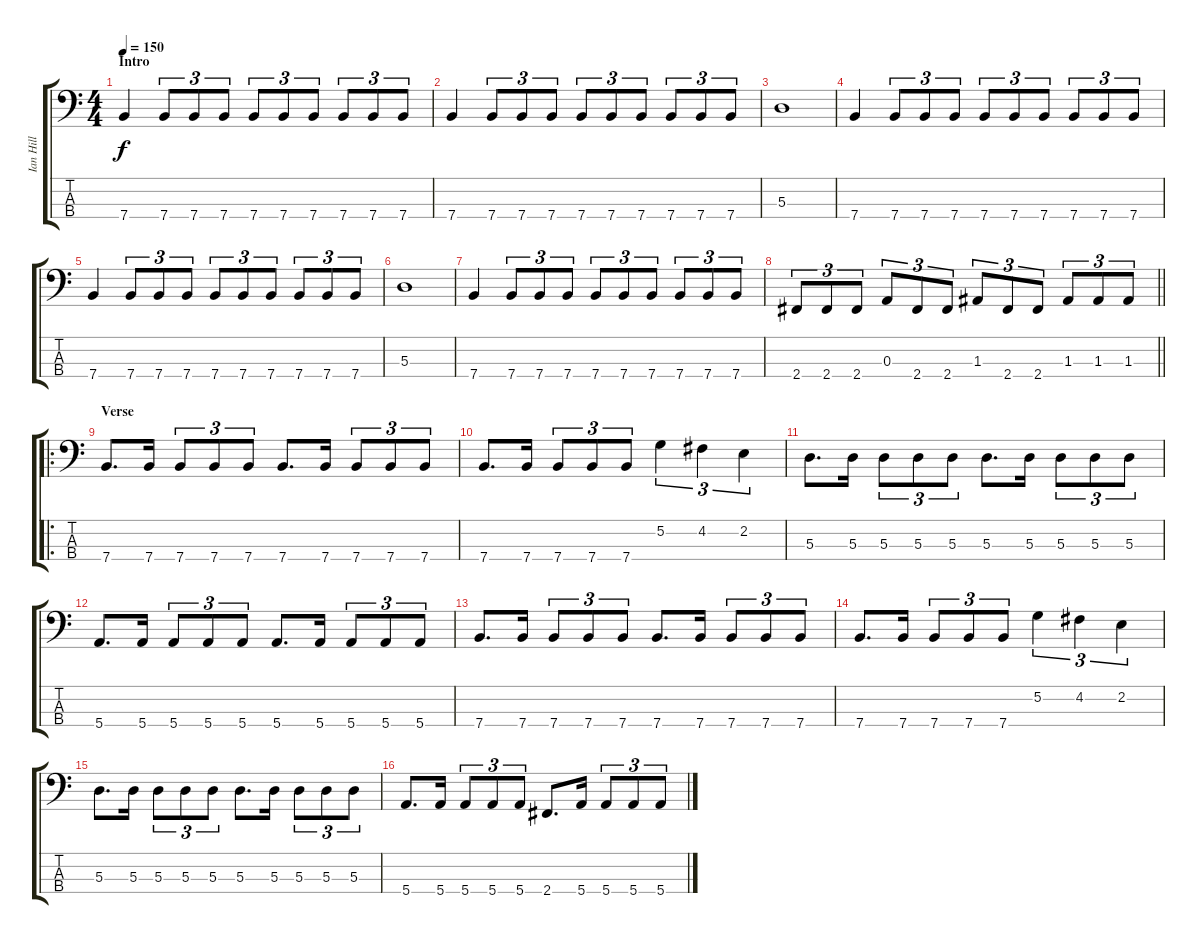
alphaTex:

\track ("Ian Hill" "Ian Hill") {instrument electricbasspick}
\staff {score tabs}
\tuning (G2 D2 A1 E1) {hide}
\ts (4 4)
\section ("" "Intro")
\tempo 150
\clef f4
\ks c
7.4.4{dy f instrument electricbasspick} 7.4.8{tu (3 2)} 7.4.8{tu (3 2)} 7.4.8{tu (3 2)} 7.4.8{tu (3 2)} 7.4.8{tu (3 2)} 7.4.8{tu (3 2)} 7.4.8{tu (3 2)} 7.4.8{tu (3 2)} 7.4.8{tu (3 2)} |
7.4.4 7.4.8{tu (3 2)} 7.4.8{tu (3 2)} 7.4.8{tu (3 2)} 7.4.8{tu (3 2)} 7.4.8{tu (3 2)} 7.4.8{tu (3 2)} 7.4.8{tu (3 2)} 7.4.8{tu (3 2)} 7.4.8{tu (3 2)} |
5.3.1 |
7.4.4 7.4.8{tu (3 2)} 7.4.8{tu (3 2)} 7.4.8{tu (3 2)} 7.4.8{tu (3 2)} 7.4.8{tu (3 2)} 7.4.8{tu (3 2)} 7.4.8{tu (3 2)} 7.4.8{tu (3 2)} 7.4.8{tu (3 2)} |
7.4.4 7.4.8{tu (3 2)} 7.4.8{tu (3 2)} 7.4.8{tu (3 2)} 7.4.8{tu (3 2)} 7.4.8{tu (3 2)} 7.4.8{tu (3 2)} 7.4.8{tu (3 2)} 7.4.8{tu (3 2)} 7.4.8{tu (3 2)} |
5.3.1 |
7.4.4 7.4.8{tu (3 2)} 7.4.8{tu (3 2)} 7.4.8{tu (3 2)} 7.4.8{tu (3 2)} 7.4.8{tu (3 2)} 7.4.8{tu (3 2)} 7.4.8{tu (3 2)} 7.4.8{tu (3 2)} 7.4.8{tu (3 2)} |
\barLineRight lightlight
2.4.8{tu (3 2)} 2.4.8{tu (3 2)} 2.4.8{tu (3 2)} 0.3.8{tu (3 2)} 2.4.8{tu (3 2)} 2.4.8{tu (3 2)} 1.3.8{tu (3 2)} 2.4.8{tu (3 2)} 2.4.8{tu (3 2)} 1.3.8{tu (3 2)} 1.3.8{tu (3 2)} 1.3.8{tu (3 2)} |
\ro
\section ("" "Verse")
7.4.8{d} 7.4.16 7.4.8{tu (3 2)} 7.4.8{tu (3 2)} 7.4.8{tu (3 2)} 7.4.8{d} 7.4.16 7.4.8{tu (3 2)} 7.4.8{tu (3 2)} 7.4.8{tu (3 2)} |
7.4.8{d} 7.4.16 7.4.8{tu (3 2)} 7.4.8{tu (3 2)} 7.4.8{tu (3 2)} 5.2.4{tu (3 2)} 4.2.4{tu (3 2)} 2.2.4{tu (3 2)} |
5.3.8{d} 5.3.16 5.3.8{tu (3 2)} 5.3.8{tu (3 2)} 5.3.8{tu (3 2)} 5.3.8{d} 5.3.16 5.3.8{tu (3 2)} 5.3.8{tu (3 2)} 5.3.8{tu (3 2)} |
5.4.8{d} 5.4.16 5.4.8{tu (3 2)} 5.4.8{tu (3 2)} 5.4.8{tu (3 2)} 5.4.8{d} 5.4.16 5.4.8{tu (3 2)} 5.4.8{tu (3 2)} 5.4.8{tu (3 2)} |
7.4.8{d} 7.4.16 7.4.8{tu (3 2)} 7.4.8{tu (3 2)} 7.4.8{tu (3 2)} 7.4.8{d} 7.4.16 7.4.8{tu (3 2)} 7.4.8{tu (3 2)} 7.4.8{tu (3 2)} |
7.4.8{d} 7.4.16 7.4.8{tu (3 2)} 7.4.8{tu (3 2)} 7.4.8{tu (3 2)} 5.2.4{tu (3 2)} 4.2.4{tu (3 2)} 2.2.4{tu (3 2)} |
5.3.8{d} 5.3.16 5.3.8{tu (3 2)} 5.3.8{tu (3 2)} 5.3.8{tu (3 2)} 5.3.8{d} 5.3.16 5.3.8{tu (3 2)} 5.3.8{tu (3 2)} 5.3.8{tu (3 2)} |
5.4.8{d} 5.4.16 5.4.8{tu (3 2)} 5.4.8{tu (3 2)} 5.4.8{tu (3 2)} 2.4.8{d} 5.4.16 5.4.8{tu (3 2)} 5.4.8{tu (3 2)} 5.4.8{tu (3 2)}
